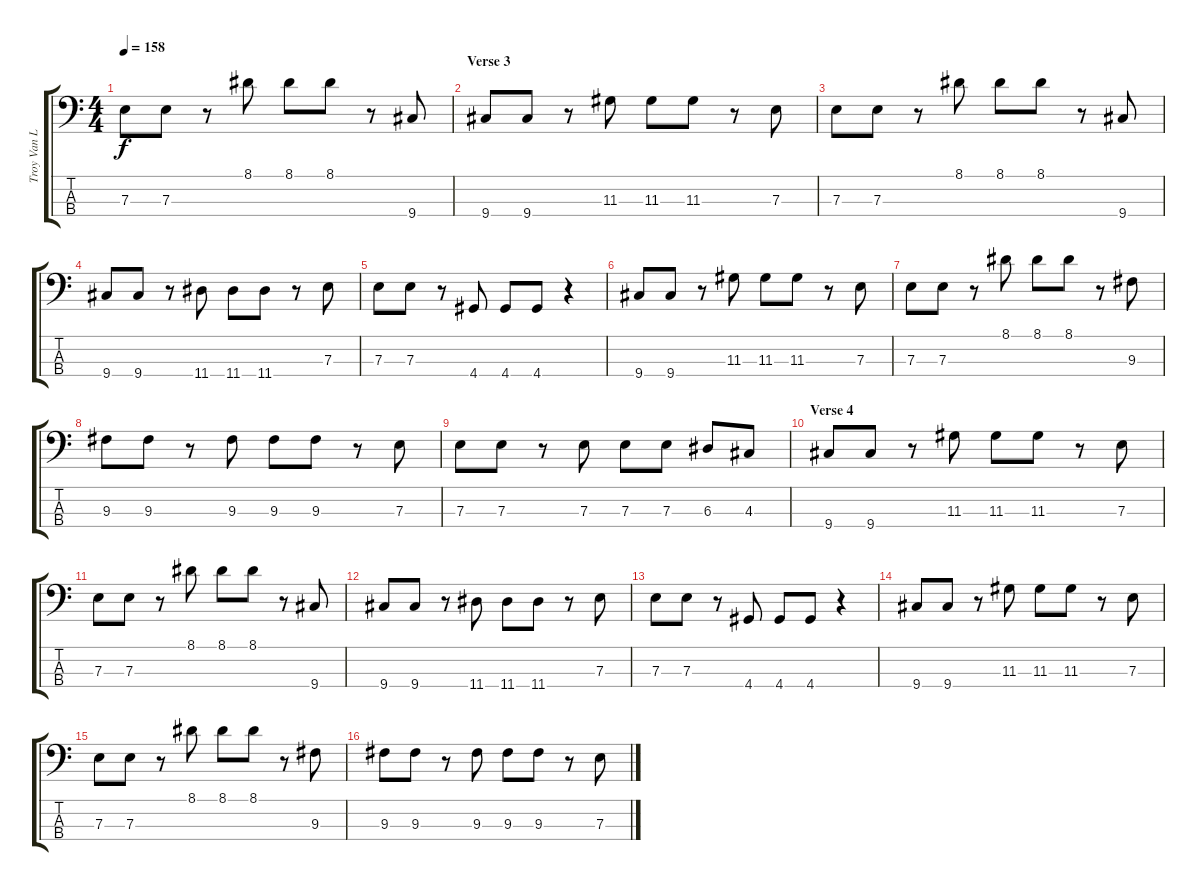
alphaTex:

\track ("Troy Van Leeuwan  (Bass)" "Troy Van L") {instrument electricbassfinger}
\staff {score tabs}
\tuning (G2 D2 A1 E1) {hide}
\ts (4 4)
\tempo 158
\clef f4
\ks c
7.3.8{dy f} 7.3.8 r.8 8.1.8 8.1.8 8.1.8 r.8 9.4.8 |
\section ("" "Verse 3")
9.4.8 9.4.8 r.8 11.3.8 11.3.8 11.3.8 r.8 7.3.8 |
7.3.8 7.3.8 r.8 8.1.8 8.1.8 8.1.8 r.8 9.4.8 |
9.4.8 9.4.8 r.8 11.4.8 11.4.8 11.4.8 r.8 7.3.8 |
7.3.8 7.3.8 r.8 4.4.8 4.4.8 4.4.8 r.4 |
9.4.8 9.4.8 r.8 11.3.8 11.3.8 11.3.8 r.8 7.3.8 |
7.3.8 7.3.8 r.8 8.1.8 8.1.8 8.1.8 r.8 9.3.8 |
9.3.8 9.3.8 r.8 9.3.8 9.3.8 9.3.8 r.8 7.3.8 |
7.3.8 7.3.8 r.8 7.3.8 7.3.8 7.3.8 6.3.8 4.3.8 |
\section ("" "Verse 4")
9.4.8 9.4.8 r.8 11.3.8 11.3.8 11.3.8 r.8 7.3.8 |
7.3.8 7.3.8 r.8 8.1.8 8.1.8 8.1.8 r.8 9.4.8 |
9.4.8 9.4.8 r.8 11.4.8 11.4.8 11.4.8 r.8 7.3.8 |
7.3.8 7.3.8 r.8 4.4.8 4.4.8 4.4.8 r.4 |
9.4.8 9.4.8 r.8 11.3.8 11.3.8 11.3.8 r.8 7.3.8 |
7.3.8 7.3.8 r.8 8.1.8 8.1.8 8.1.8 r.8 9.3.8 |
9.3.8 9.3.8 r.8 9.3.8 9.3.8 9.3.8 r.8 7.3.8
